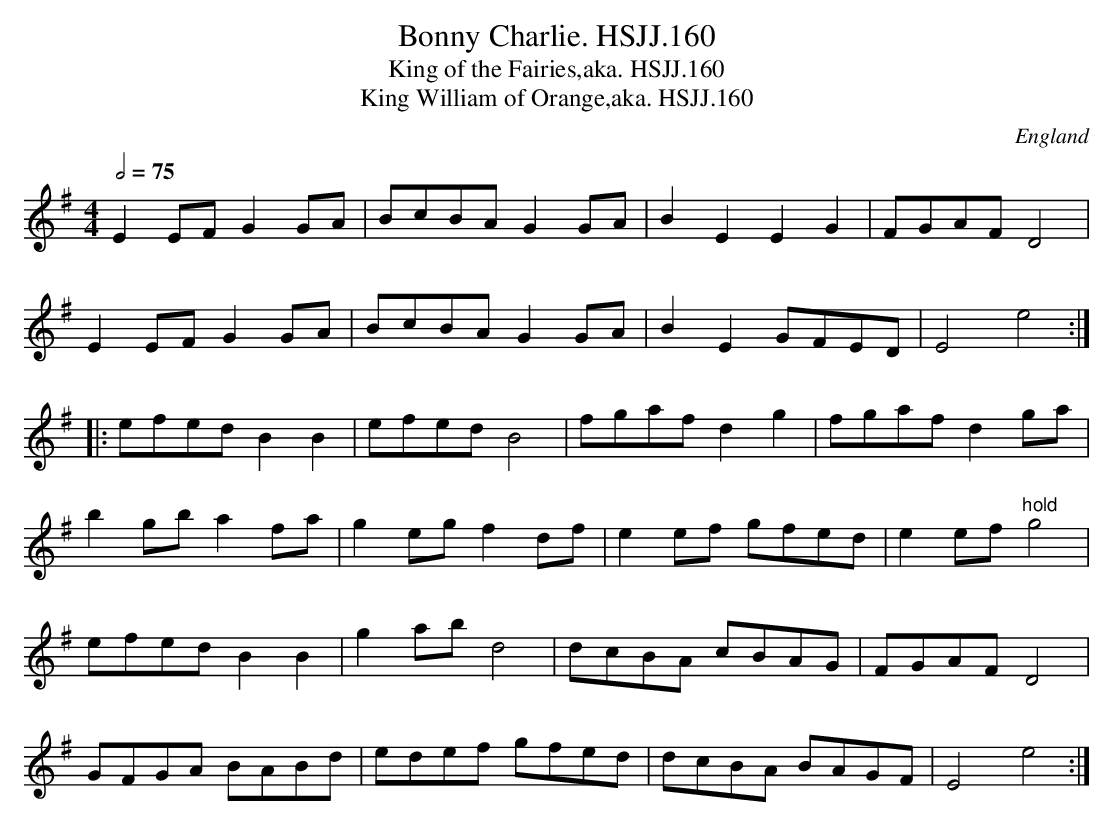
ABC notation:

X:1
T:Bonny Charlie. HSJJ.160
T:King of the Fairies,aka. HSJJ.160
T:King William of Orange,aka. HSJJ.160
M:4/4
L:1/8
Q:1/2=75
O:England
K:G major
E2EFG2GA|BcBAG2GA|B2E2E2G2|FGAFD4|!
E2EFG2GA|BcBAG2GA|B2E2GFED|E4e4:|!
|:efedB2B2|efedB4|fgafd2g2|fgafd2ga|!
b2gba2fa|g2egf2df|e2ef gfed|e2ef"hold"g4|!
efedB2B2|g2abd4|dcBA cBAG|FGAFD4|!
GFGA BABd|edef gfed|dcBA BAGF|E4e4:|
